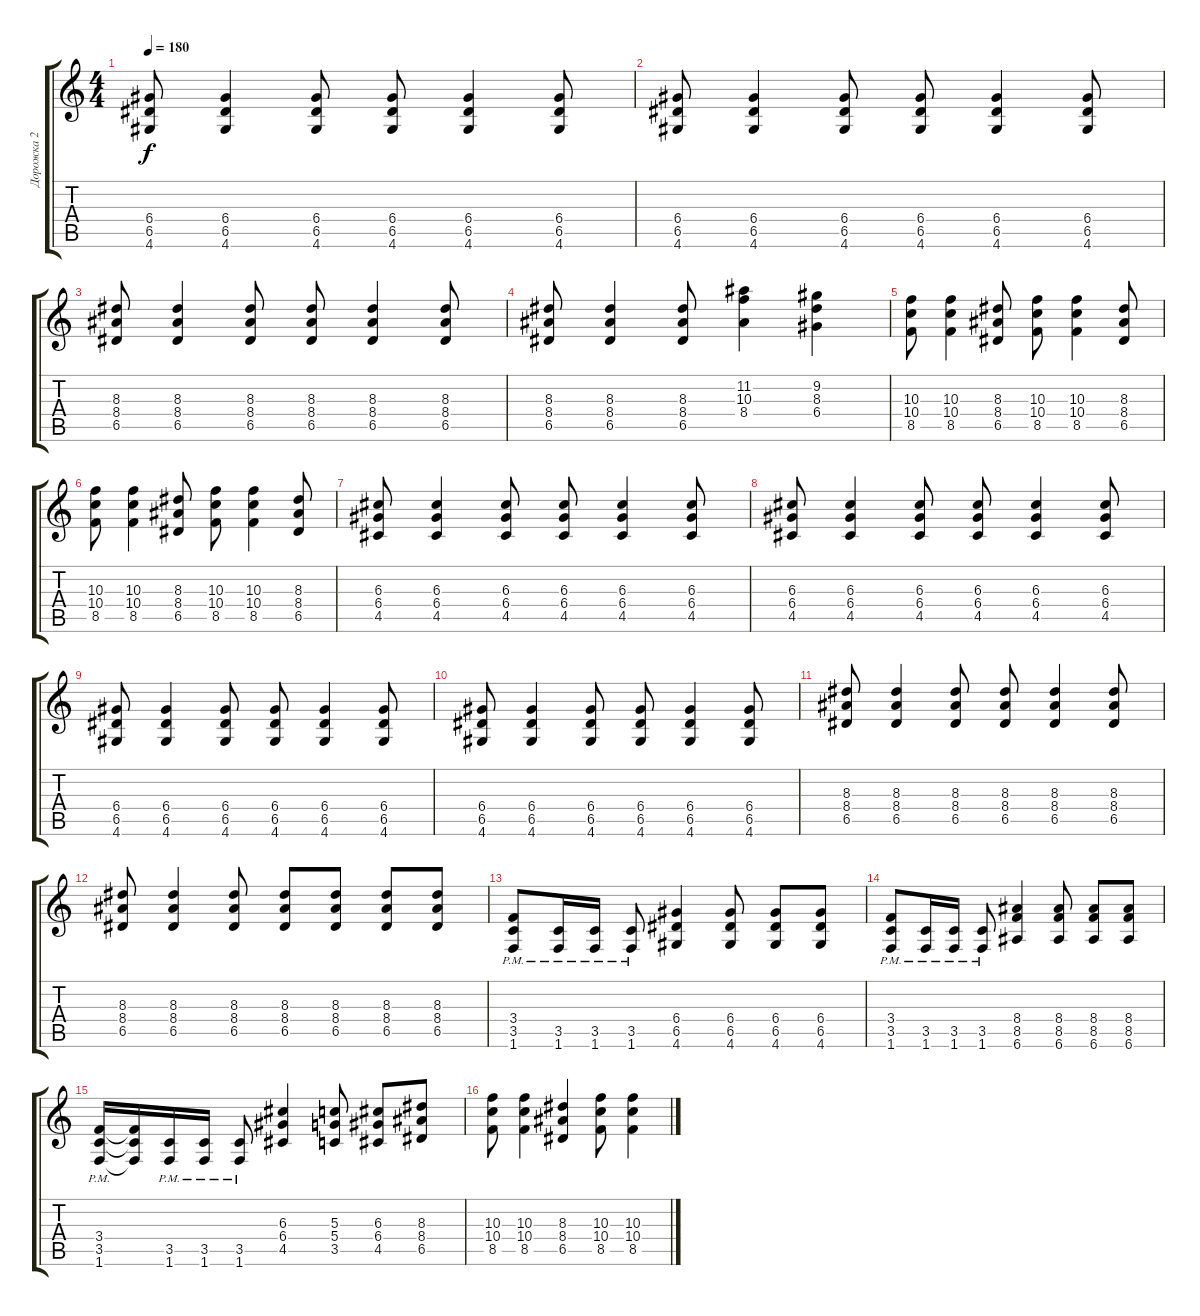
\track ("Дорожка 2" "Дорожка 2") {instrument distortionguitar}
\staff {score tabs}
\tuning (E4 B3 G3 D3 A2 E2) {hide}
\ts (4 4)
\tempo 180
\clef g2
\ks c
(6.4 6.5 4.6).8{dy f} (6.4 6.5 4.6).4 (6.4 6.5 4.6).8 (6.4 6.5 4.6).8 (6.4 6.5 4.6).4 (6.4 6.5 4.6).8 |
(6.4 6.5 4.6).8 (6.4 6.5 4.6).4 (6.4 6.5 4.6).8 (6.4 6.5 4.6).8 (6.4 6.5 4.6).4 (6.4 6.5 4.6).8 |
(8.3 8.4 6.5).8 (8.3 8.4 6.5).4 (8.3 8.4 6.5).8 (8.3 8.4 6.5).8 (8.3 8.4 6.5).4 (8.3 8.4 6.5).8 |
(8.3 8.4 6.5).8 (8.3 8.4 6.5).4 (8.3 8.4 6.5).8 (11.2 10.3 8.4).4 (9.2 8.3 6.4).4 |
(10.3 10.4 8.5).8 (10.3 10.4 8.5).4 (8.3 8.4 6.5).8 (10.3 10.4 8.5).8 (10.3 10.4 8.5).4 (8.3 8.4 6.5).8 |
(10.3 10.4 8.5).8 (10.3 10.4 8.5).4 (8.3 8.4 6.5).8 (10.3 10.4 8.5).8 (10.3 10.4 8.5).4 (8.3 8.4 6.5).8 |
(6.3 6.4 4.5).8 (6.3 6.4 4.5).4 (6.3 6.4 4.5).8 (6.3 6.4 4.5).8 (6.3 6.4 4.5).4 (6.3 6.4 4.5).8 |
(6.3 6.4 4.5).8 (6.3 6.4 4.5).4 (6.3 6.4 4.5).8 (6.3 6.4 4.5).8 (6.3 6.4 4.5).4 (6.3 6.4 4.5).8 |
(6.4 6.5 4.6).8 (6.4 6.5 4.6).4 (6.4 6.5 4.6).8 (6.4 6.5 4.6).8 (6.4 6.5 4.6).4 (6.4 6.5 4.6).8 |
(6.4 6.5 4.6).8 (6.4 6.5 4.6).4 (6.4 6.5 4.6).8 (6.4 6.5 4.6).8 (6.4 6.5 4.6).4 (6.4 6.5 4.6).8 |
(8.3 8.4 6.5).8 (8.3 8.4 6.5).4 (8.3 8.4 6.5).8 (8.3 8.4 6.5).8 (8.3 8.4 6.5).4 (8.3 8.4 6.5).8 |
(8.3 8.4 6.5).8 (8.3 8.4 6.5).4 (8.3 8.4 6.5).8 (8.3 8.4 6.5).8 (8.3 8.4 6.5).8 (8.3 8.4 6.5).8 (8.3 8.4 6.5).8 |
(3.4{pm} 3.5{pm} 1.6{pm}).8 (3.5{pm} 1.6{pm}).16 (3.5{pm} 1.6{pm}).16 (3.5{pm} 1.6{pm}).8 (6.4 6.5 4.6).4 (6.4 6.5 4.6).8 (6.4 6.5 4.6).8 (6.4 6.5 4.6).8 |
(3.4{pm} 3.5{pm} 1.6{pm}).8 (3.5{pm} 1.6{pm}).16 (3.5{pm} 1.6{pm}).16 (3.5{pm} 1.6{pm}).8 (8.4 8.5 6.6).4 (8.4 8.5 6.6).8 (8.4 8.5 6.6).8 (8.4 8.5 6.6).8 |
(3.4{pm} 3.5{pm} 1.6{pm}).16 (3.4{t} 3.5{t} 1.6{t}).16 (3.5{pm} 1.6{pm}).16 (3.5{pm} 1.6{pm}).16 (3.5{pm} 1.6{pm}).8 (6.3 6.4 4.5).4 (5.3 5.4 3.5).8 (6.3 6.4 4.5).8 (8.3 8.4 6.5).8 |
(10.3 10.4 8.5).8 (10.3 10.4 8.5).4 (8.3 8.4 6.5).4 (10.3 10.4 8.5).8 (10.3 10.4 8.5).4
